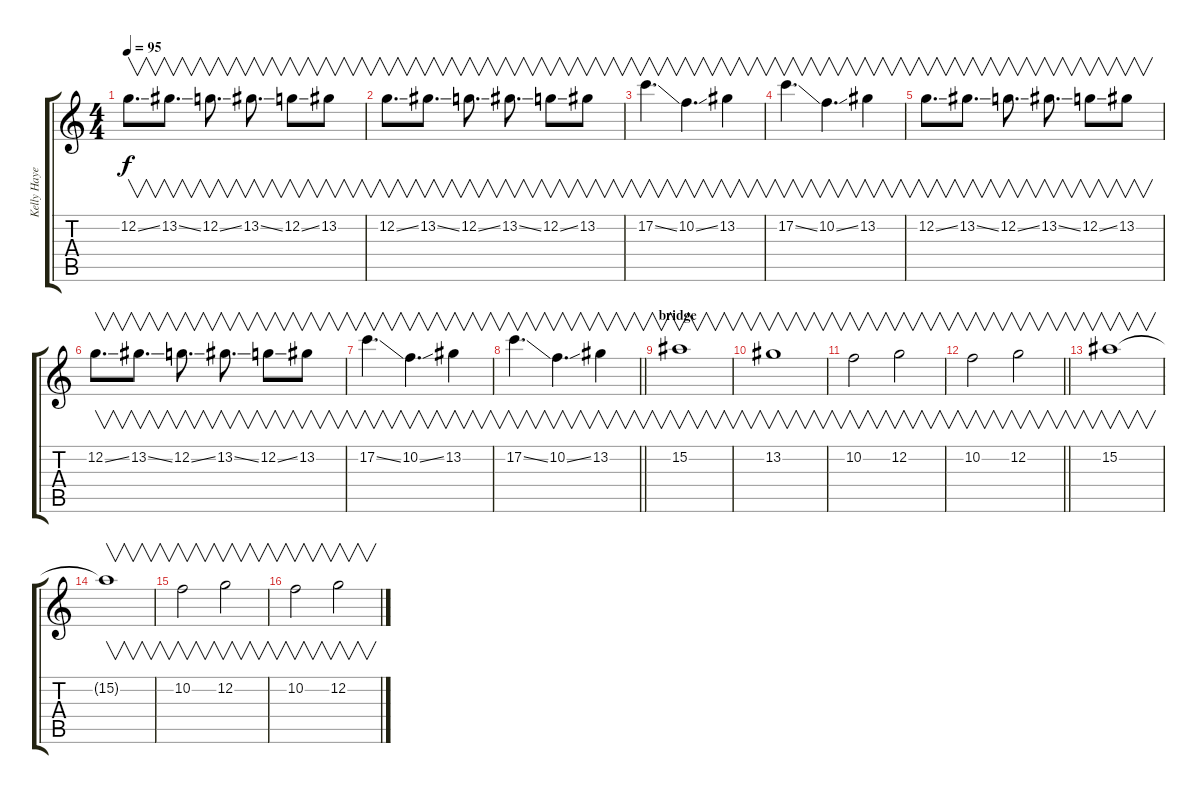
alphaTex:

\track ("Kelly Hayes" "Kelly Haye") {instrument distortionguitar}
\staff {score tabs}
\tuning (C4 G3 Eb3 Bb2 F2 C2) {hide}
\ts (4 4)
\tempo 95
\clef g2
\ks c
12.2{ss}.8{v d dy f volume 5 balance 8} 13.2{ss}.8{v d} 12.2{ss}.8{v d} 13.2{ss}.8{v d} 12.2{ss}.8{v} 13.2.8{v} |
12.2{ss}.8{v d} 13.2{ss}.8{v d} 12.2{ss}.8{v d} 13.2{ss}.8{v d} 12.2{ss}.8{v} 13.2.8{v} |
17.2{ss}.4{v d} 10.2{ss}.4{v d} 13.2.4{v} |
17.2{ss}.4{v d} 10.2{ss}.4{v d} 13.2.4{v} |
12.2{ss}.8{v d} 13.2{ss}.8{v d} 12.2{ss}.8{v d} 13.2{ss}.8{v d} 12.2{ss}.8{v} 13.2.8{v} |
12.2{ss}.8{v d} 13.2{ss}.8{v d} 12.2{ss}.8{v d} 13.2{ss}.8{v d} 12.2{ss}.8{v} 13.2.8{v} |
17.2{ss}.4{v d} 10.2{ss}.4{v d} 13.2.4{v} |
\barLineRight lightlight
17.2{ss}.4{v d} 10.2{ss}.4{v d} 13.2.4{v volume 16 instrument distortionguitar} |
\section ("" "bridge")
15.2.1{v} |
13.2.1{v} |
10.2.2{v} 12.2.2{v} |
\barLineRight lightlight
10.2.2{v} 12.2.2{v} |
15.2.1{v} |
15.2{t}.1{v} |
10.2.2{v} 12.2.2{v} |
10.2.2{v} 12.2.2{v}
